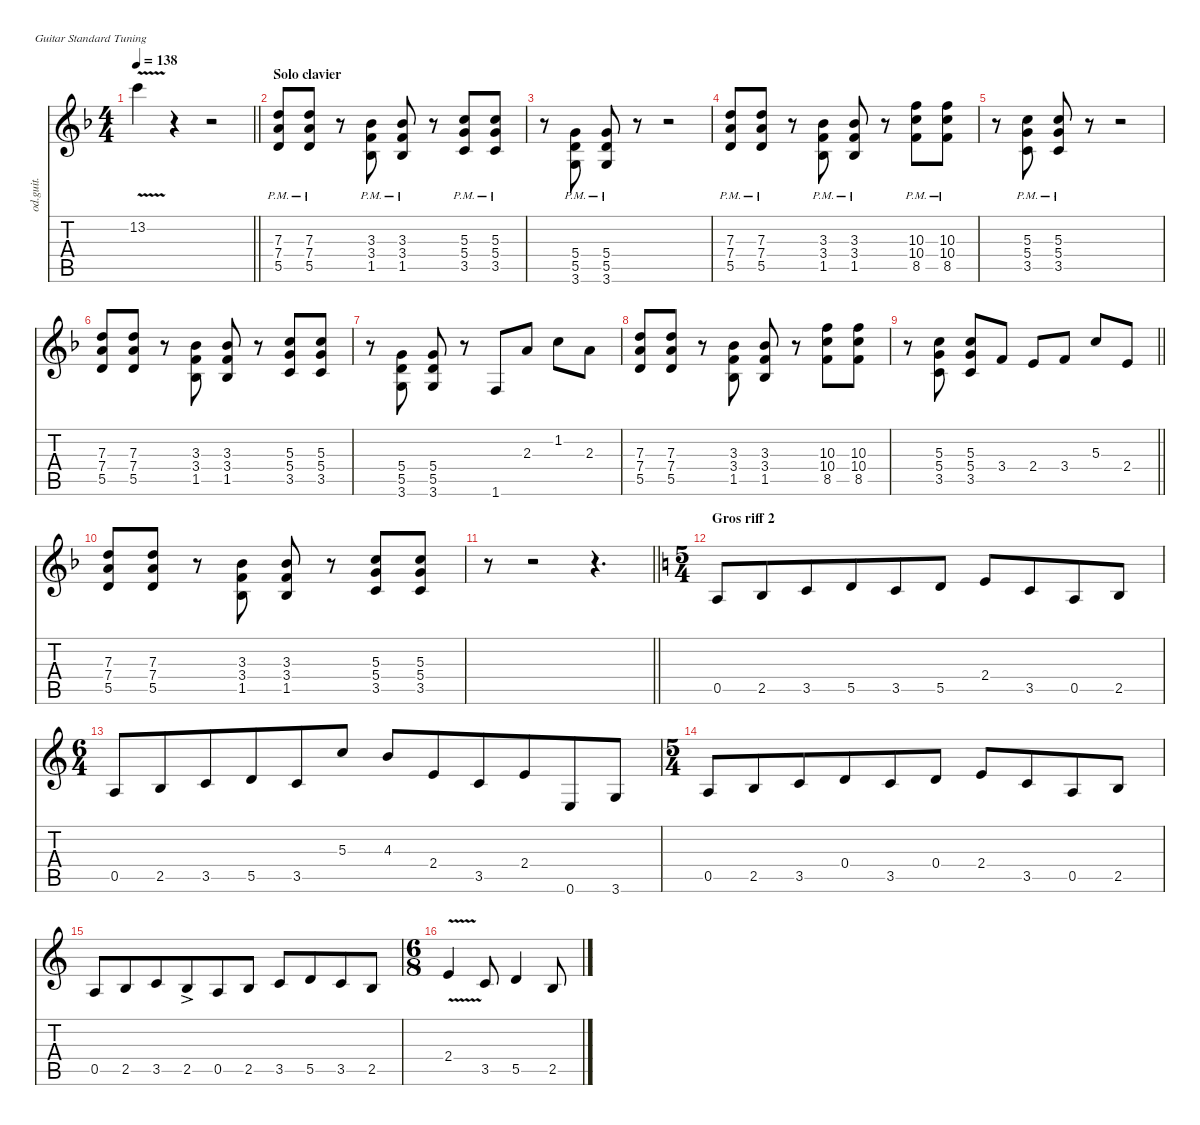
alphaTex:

\defaultSystemsLayout 4
\hideDynamics
\bracketExtendMode nobrackets
\track ("Hichem" "od.guit.") {instrument overdrivenguitar}
\staff {score tabs}
\tuning (E4 B3 G3 D3 A2 E2)
\ts (4 4)
\tempo 138
\clef g2
\barLineRight lightlight
\ks dminor
13.2{v t acc forcenatural}.4{dy f beam Down} r.4{beam Down} r.2{beam Down} |
\section ("" "Solo clavier")
(7.3{pm acc forcenatural} 7.4{pm acc forcenatural} 5.5{pm acc forcenatural}).8{beam Up} (7.3{pm acc forcenatural} 7.4{pm acc forcenatural} 5.5{pm acc forcenatural}).8{beam Up} r.8{beam Down} (3.3{pm acc b} 3.4{pm acc forcenatural} 1.5{pm acc b}).8{beam Up} (3.3{pm acc b} 3.4{pm acc forcenatural} 1.5{pm acc b}).8{beam Up} r.8{beam Down} (5.3{pm acc forcenatural} 5.4{pm acc forcenatural} 3.5{pm acc forcenatural}).8{beam Up} (5.3{pm acc forcenatural} 5.4{pm acc forcenatural} 3.5{pm acc forcenatural}).8{beam Up} |
r.8{beam Down} (5.4{pm acc forcenatural} 5.5{pm acc forcenatural} 3.6{pm acc forcenatural}).8{beam Up} (5.4{pm acc forcenatural} 5.5{pm acc forcenatural} 3.6{pm acc forcenatural}).8{beam Up} r.8{beam Down} r.2{beam Down} |
(7.3{pm acc forcenatural} 7.4{pm acc forcenatural} 5.5{pm acc forcenatural}).8{beam Up} (7.3{pm acc forcenatural} 7.4{pm acc forcenatural} 5.5{pm acc forcenatural}).8{beam Up} r.8{beam Down} (3.3{pm acc b} 3.4{pm acc forcenatural} 1.5{pm acc b}).8{beam Up} (3.3{pm acc b} 3.4{pm acc forcenatural} 1.5{pm acc b}).8{beam Up} r.8{beam Down} (10.3{pm acc forcenatural} 10.4{pm acc forcenatural} 8.5{pm acc forcenatural}).8{beam Down} (10.3{pm acc forcenatural} 10.4{pm acc forcenatural} 8.5{pm acc forcenatural}).8{beam Down} |
r.8{beam Down} (5.3{pm acc forcenatural} 5.4{pm acc forcenatural} 3.5{pm acc forcenatural}).8{beam Up} (5.3{pm acc forcenatural} 5.4{pm acc forcenatural} 3.5{pm acc forcenatural}).8{beam Up} r.8{beam Down} r.2{beam Down} |
(7.3{acc forcenatural} 7.4{acc forcenatural} 5.5{acc forcenatural}).8{beam Up} (7.3{acc forcenatural} 7.4{acc forcenatural} 5.5{acc forcenatural}).8{beam Up} r.8{beam Down} (3.3{acc b} 3.4{acc forcenatural} 1.5{acc b}).8{beam Up} (3.3{acc b} 3.4{acc forcenatural} 1.5{acc b}).8{beam Up} r.8{beam Down} (5.3{acc forcenatural} 5.4{acc forcenatural} 3.5{acc forcenatural}).8{beam Up} (5.3{acc forcenatural} 5.4{acc forcenatural} 3.5{acc forcenatural}).8{beam Up} |
r.8{beam Down} (5.4{acc forcenatural} 5.5{acc forcenatural} 3.6{acc forcenatural}).8{beam Up} (5.4{acc forcenatural} 5.5{acc forcenatural} 3.6{acc forcenatural}).8{beam Up} r.8{beam Down} 1.6{acc forcenatural}.8{beam Up} 2.3{acc forcenatural}.8{beam Up} 1.2{acc forcenatural}.8{beam Down} 2.3{acc forcenatural}.8{beam Down} |
(7.3{acc forcenatural} 7.4{acc forcenatural} 5.5{acc forcenatural}).8{beam Up} (7.3{acc forcenatural} 7.4{acc forcenatural} 5.5{acc forcenatural}).8{beam Up} r.8{beam Down} (3.3{acc b} 3.4{acc forcenatural} 1.5{acc b}).8{beam Up} (3.3{acc b} 3.4{acc forcenatural} 1.5{acc b}).8{beam Up} r.8{beam Down} (10.3{acc forcenatural} 10.4{acc forcenatural} 8.5{acc forcenatural}).8{beam Down} (10.3{acc forcenatural} 10.4{acc forcenatural} 8.5{acc forcenatural}).8{beam Down} |
\barLineRight lightlight
r.8{beam Down} (5.3{acc forcenatural} 5.4{acc forcenatural} 3.5{acc forcenatural}).8{beam Up} (5.3{acc forcenatural} 5.4{acc forcenatural} 3.5{acc forcenatural}).8{beam Up} 3.4{acc forcenatural}.8{beam Up} 2.4{acc forcenatural}.8{beam Up} 3.4{acc forcenatural}.8{beam Up} 5.3{acc forcenatural}.8{beam Up} 2.4{acc forcenatural}.8{beam Up} |
(7.3{acc forcenatural} 7.4{acc forcenatural} 5.5{acc forcenatural}).8{beam Up} (7.3{acc forcenatural} 7.4{acc forcenatural} 5.5{acc forcenatural}).8{beam Up} r.8{beam Down} (3.3{acc b} 3.4{acc forcenatural} 1.5{acc b}).8{beam Up} (3.3{acc b} 3.4{acc forcenatural} 1.5{acc b}).8{beam Up} r.8{beam Down} (5.3{acc forcenatural} 5.4{acc forcenatural} 3.5{acc forcenatural}).8{beam Up} (5.3{acc forcenatural} 5.4{acc forcenatural} 3.5{acc forcenatural}).8{beam Up} |
\barLineRight lightlight
r.8{beam Down} r.2{beam Down} r.4{d beam Down} |
\ts (5 4)
\beaming (8 6 4)
\section ("" "Gros riff 2")
\ks aminor
0.5.8{beam Up} 2.5.8{beam Up} 3.5.8{beam Up} 5.5.8{beam Up} 3.5.8{beam Up} 5.5.8{beam Up} 2.4.8{beam Up} 3.5.8{beam Up} 0.5.8{beam Up} 2.5.8{beam Up} |
\ts (6 4)
\beaming (8 6 6)
0.5.8{beam Up} 2.5.8{beam Up} 3.5.8{beam Up} 5.5.8{beam Up} 3.5.8{beam Up} 5.3.8{beam Up} 4.3.8{beam Up} 2.4.8{beam Up} 3.5.8{beam Up} 2.4.8{beam Up} 0.6.8{beam Up} 3.6.8{beam Up} |
\ts (5 4)
\beaming (8 6 4)
0.5.8{beam Up} 2.5.8{beam Up} 3.5.8{beam Up} 0.4.8{beam Up} 3.5.8{beam Up} 0.4.8{beam Up} 2.4.8{beam Up} 3.5.8{beam Up} 0.5.8{beam Up} 2.5.8{beam Up} |
0.5.8{beam Up} 2.5.8{beam Up} 3.5.8{beam Up} 2.5{ac}.8{dy ff beam Up} 0.5.8{dy f beam Up} 2.5.8{beam Up} 3.5.8{beam Up} 5.5.8{beam Up} 3.5.8{beam Up} 2.5.8{beam Up} |
\ts (6 8)
\beaming (8 3 3)
2.4{v}.4{beam Up} 3.5.8{beam Up} 5.5.4{beam Up} 2.5.8{beam Up}
